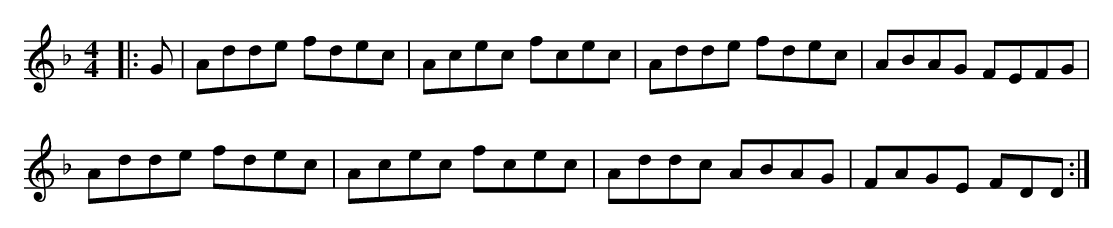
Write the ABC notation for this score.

X:1
M:4/4
K:Dmin
|:G|Adde fdec|Acec fcec|Adde fdec|ABAG FEFG|
Adde fdec|Acec fcec|Addc ABAG|FAGE FDD:|
